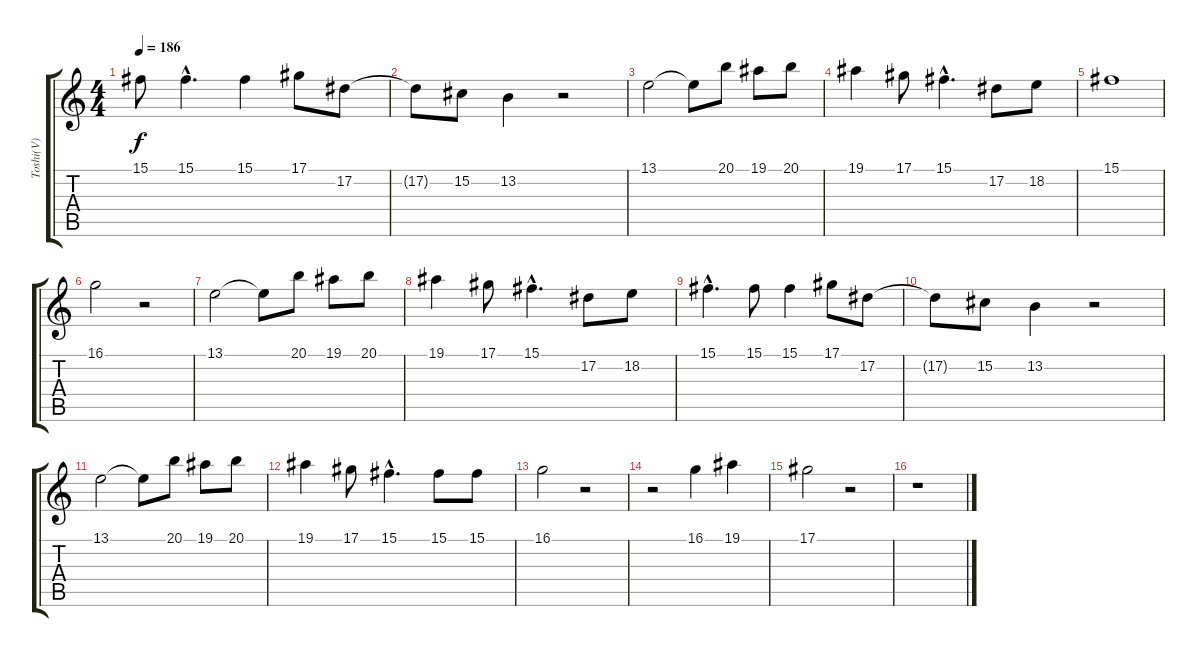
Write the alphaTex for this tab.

\track ("Toshi(V)" "Toshi(V)") {instrument tenorsax}
\staff {score tabs}
\tuning (Eb4 Bb3 Gb3 Db3 Ab2 Eb2) {hide}
\ts (4 4)
\tempo 186
\clef g2
\ks c
15.1.8{dy f} 15.1{hac}.4{d} 15.1.4 17.1.8 17.2.8 |
17.2{t}.8 15.2.8 13.2.4 r.2 |
13.1.2 13.1{t}.8 20.1.8 19.1.8 20.1.8 |
19.1.4 17.1.8 15.1{hac}.4{d} 17.2.8 18.2.8 |
15.1.1 |
16.1.2 r.2 |
13.1.2 13.1{t}.8 20.1.8 19.1.8 20.1.8 |
19.1.4 17.1.8 15.1{hac}.4{d} 17.2.8 18.2.8 |
15.1{hac}.4{d} 15.1.8 15.1.4 17.1.8 17.2.8 |
17.2{t}.8 15.2.8 13.2.4 r.2 |
13.1.2 13.1{t}.8 20.1.8 19.1.8 20.1.8 |
19.1.4 17.1.8 15.1{hac}.4{d} 15.1.8 15.1.8 |
16.1.2 r.2 |
r.2 16.1.4 19.1.4 |
17.1.2 r.2 |
r.1
